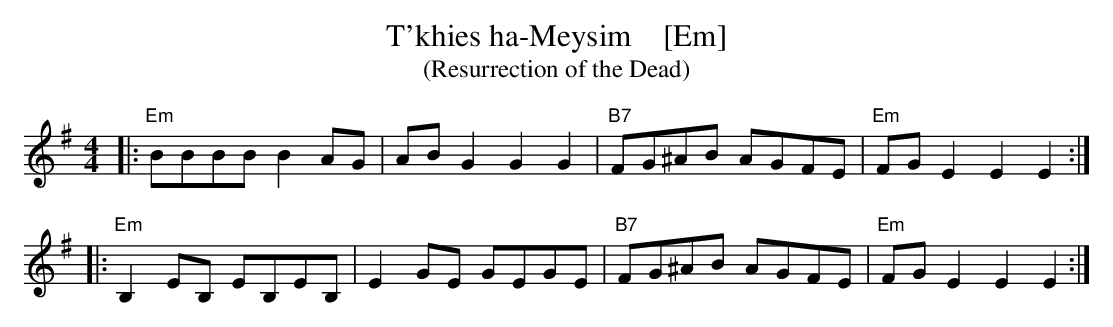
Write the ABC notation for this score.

X:1
T: T'khies ha-Meysim    [Em]
T: (Resurrection of the Dead)
M: 4/4
L: 1/8
K: Em
|: "Em"BBBB   B2AG   | ABG2 G2G2 | "B7"FG^AB AGFE | "Em"FGE2 E2E2 :|
|: "Em"B,2EB, EB,EB, | E2GE GEGE | "B7"FG^AB AGFE | "Em"FGE2 E2E2 :|
